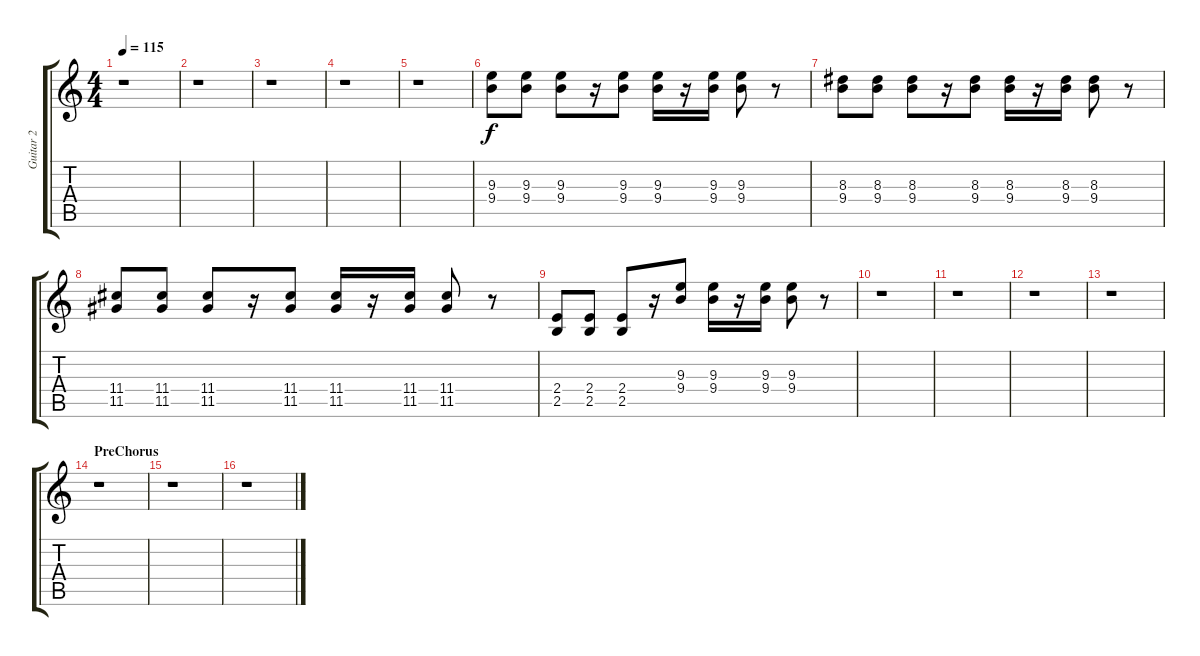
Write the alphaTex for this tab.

\track ("Guitar 2" "Guitar 2") {instrument distortionguitar}
\staff {score tabs}
\tuning (E4 B3 G3 D3 A2 E2) {hide}
\ts (4 4)
\tempo 115
\clef g2
\ks c
r.1{dy f} |
r.1 |
r.1 |
r.1 |
r.1 |
(9.3 9.4).8 (9.3 9.4).8 (9.3 9.4).8 r.16 (9.3 9.4).8 (9.3 9.4).16 r.16 (9.3 9.4).16 (9.3 9.4).8 r.8 |
(8.3 9.4).8 (8.3 9.4).8 (8.3 9.4).8 r.16 (8.3 9.4).8 (8.3 9.4).16 r.16 (8.3 9.4).16 (8.3 9.4).8 r.8 |
(11.4 11.5).8 (11.4 11.5).8 (11.4 11.5).8 r.16 (11.4 11.5).8 (11.4 11.5).16 r.16 (11.4 11.5).16 (11.4 11.5).8 r.8 |
(2.4 2.5).8 (2.4 2.5).8 (2.4 2.5).8 r.16 (9.3 9.4).8 (9.3 9.4).16 r.16 (9.3 9.4).16 (9.3 9.4).8 r.8 |
r.1 |
r.1 |
r.1 |
r.1 |
\section ("" "PreChorus")
r.1 |
r.1 |
r.1
